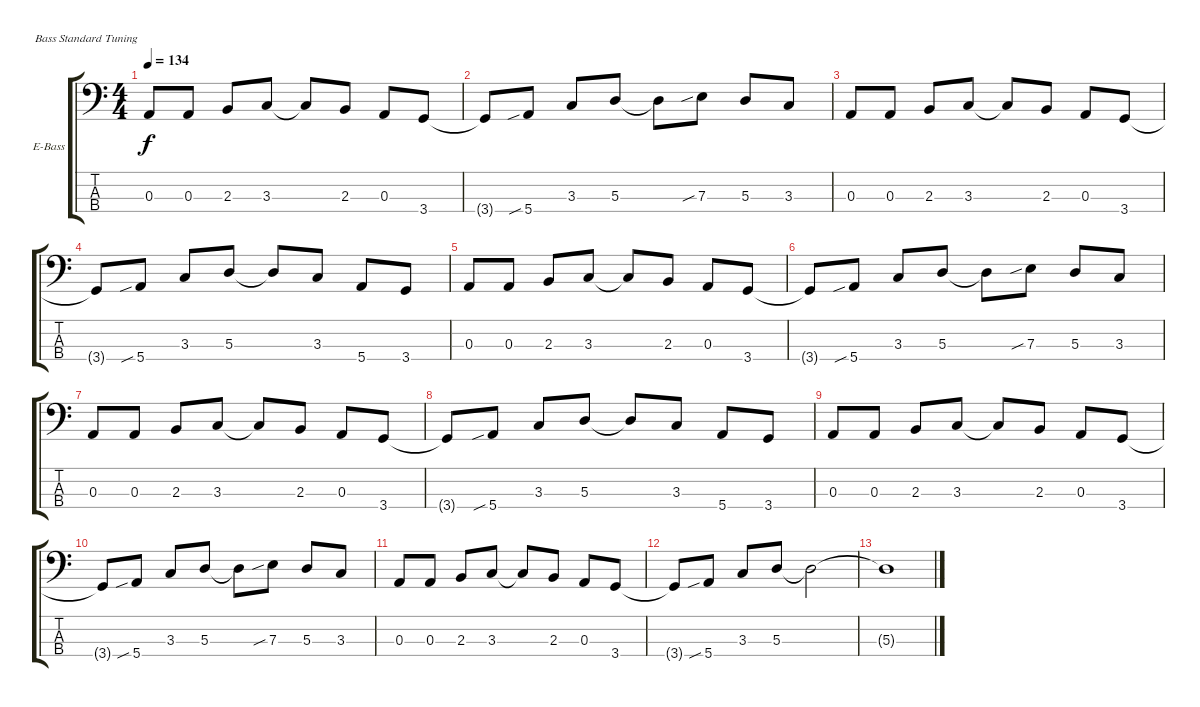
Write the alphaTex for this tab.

\bracketExtendMode groupsimilarinstruments
\firstSystemTrackNameOrientation horizontal
\otherSystemsTrackNameOrientation horizontal
\track ("Byron Luiters" "E-Bass") {instrument electricbassfinger}
\staff {score tabs}
\tuning (G2 D2 A1 E1)
\ts (4 4)
\tempo 134
\clef f4
\ks c
0.3.8{dy f} 0.3.8 2.3.8 3.3.8 3.3{t}.8 2.3.8 0.3.8 3.4.8 |
3.4{t}.8 5.4{sib}.8 3.3.8 5.3.8 5.3{t}.8 7.3{sib}.8 5.3.8 3.3.8 |
0.3.8 0.3.8 2.3.8 3.3.8 3.3{t}.8 2.3.8 0.3.8 3.4.8 |
3.4{t}.8 5.4{sib}.8 3.3.8 5.3.8 5.3{t}.8 3.3.8 5.4.8 3.4.8 |
0.3.8 0.3.8 2.3.8 3.3.8 3.3{t}.8 2.3.8 0.3.8 3.4.8 |
3.4{t}.8 5.4{sib}.8 3.3.8 5.3.8 5.3{t}.8 7.3{sib}.8 5.3.8 3.3.8 |
0.3.8 0.3.8 2.3.8 3.3.8 3.3{t}.8 2.3.8 0.3.8 3.4.8 |
3.4{t}.8 5.4{sib}.8 3.3.8 5.3.8 5.3{t}.8 3.3.8 5.4.8 3.4.8 |
0.3.8 0.3.8 2.3.8 3.3.8 3.3{t}.8 2.3.8 0.3.8 3.4.8 |
3.4{t}.8 5.4{sib}.8 3.3.8 5.3.8 5.3{t}.8 7.3{sib}.8 5.3.8 3.3.8 |
0.3.8 0.3.8 2.3.8 3.3.8 3.3{t}.8 2.3.8 0.3.8 3.4.8 |
3.4{t}.8 5.4{sib}.8 3.3.8 5.3.8 5.3{t}.2 |
5.3{t}.1
